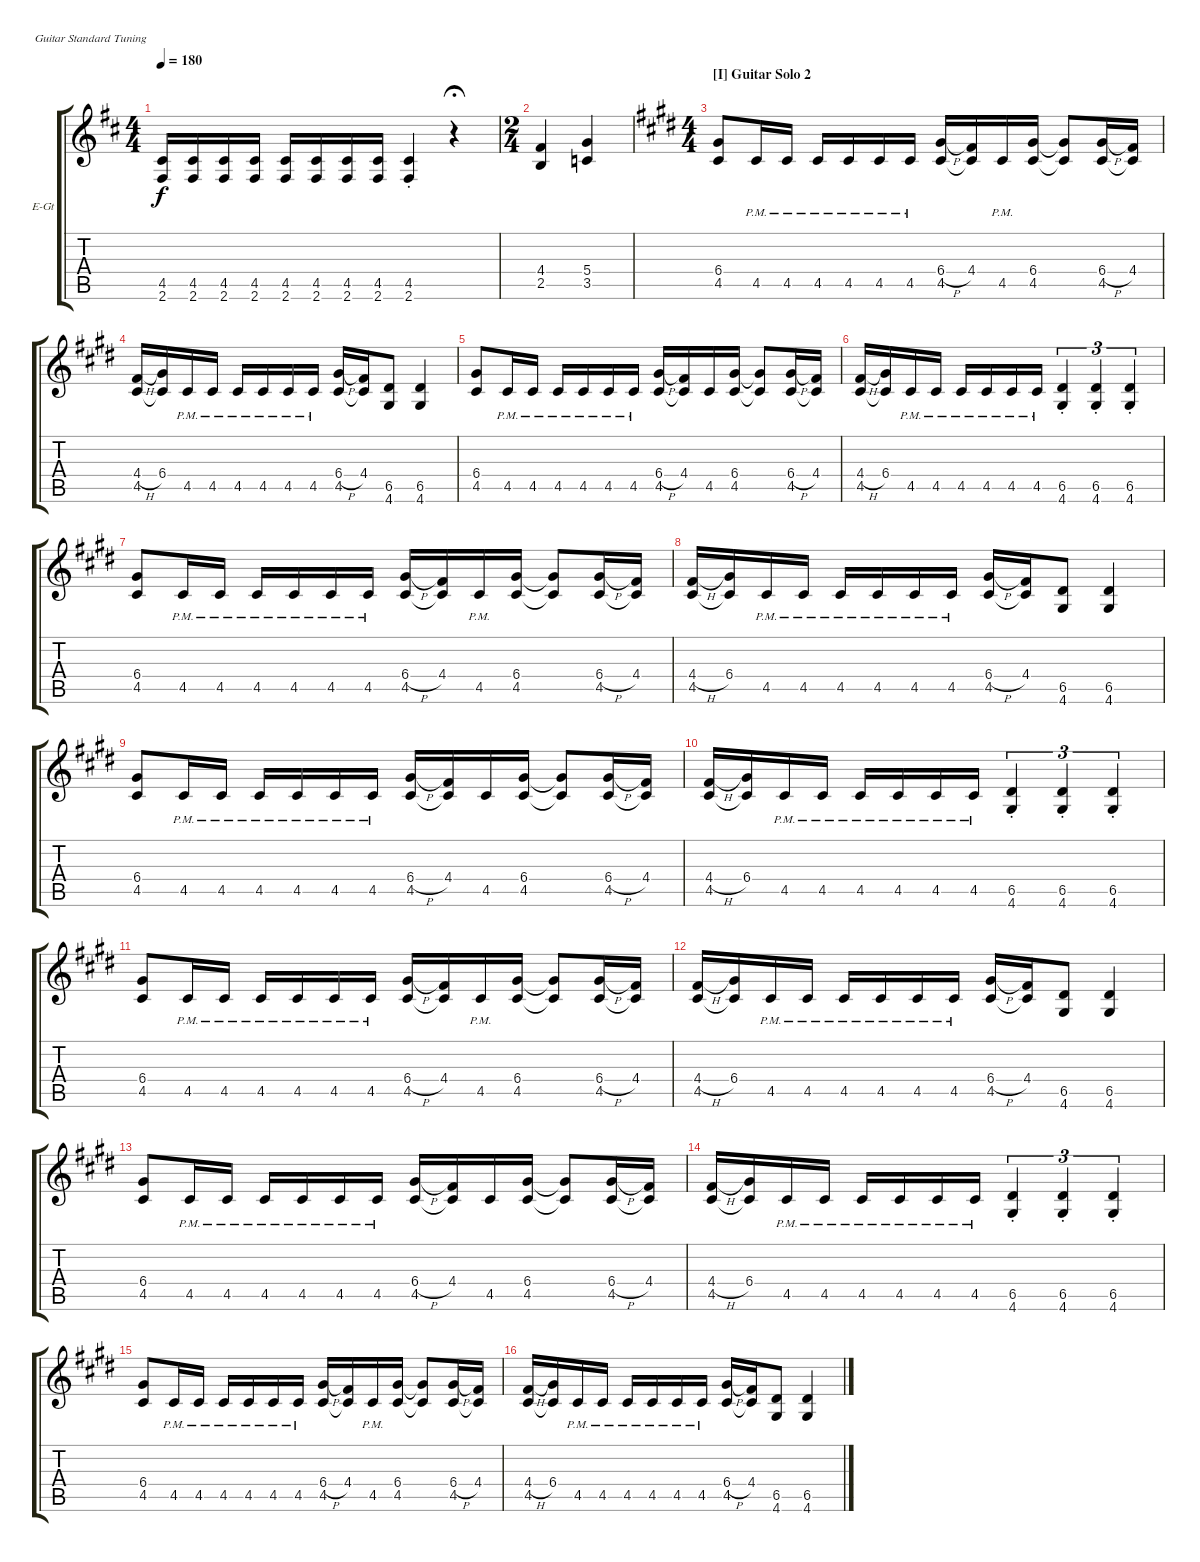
\bracketExtendMode groupsimilarinstruments
\firstSystemTrackNameOrientation horizontal
\otherSystemsTrackNameOrientation horizontal
\track ("Gtr. I" "E-Gt") {instrument overdrivenguitar}
\staff {score tabs}
\tuning (E4 B3 G3 D3 A2 E2)
\ts (4 4)
\tempo 180
\clef g2
\scale
1.06305
\ks d
(4.5 2.6).16{dy f} (4.5 2.6).16 (4.5 2.6).16 (4.5 2.6).16 (4.5 2.6).16 (4.5 2.6).16 (4.5 2.6).16 (4.5 2.6).16 (4.5{st} 2.6{st}).4 r.4{fermata (medium 0.13)} |
\ts (2 4)
\scale
0.936948 (4.4 2.5).4 (5.4 3.5).4 |
\ts (4 4)
\section ("I" "Guitar Solo 2")
\scale
1.09332
\ks e
(6.4 4.5).8 4.5{pm}.16 4.5{pm}.16 4.5{pm}.16 4.5{pm}.16 4.5{pm}.16 4.5{pm}.16 (6.4{h} 4.5).16 (4.4 4.5{t}).16 4.5{pm}.16 (6.4 4.5).16 (6.4{t} 4.5{t}).8 (6.4{h} 4.5).16 (4.4 4.5{t}).16 |
\scale
0.906684 (4.4{h} 4.5).16 (6.4 4.5{t}).16 4.5{pm}.16 4.5{pm}.16 4.5{pm}.16 4.5{pm}.16 4.5{pm}.16 4.5{pm}.16 (6.4{h} 4.5).16 (4.4 4.5{t}).16 (6.5 4.6).8 (6.5 4.6).4 |
\scale
1.06305 (6.4 4.5).8 4.5{pm}.16 4.5{pm}.16 4.5{pm}.16 4.5{pm}.16 4.5{pm}.16 4.5{pm}.16 (6.4{h} 4.5).16 (4.4 4.5{t}).16 4.5.16 (6.4 4.5).16 (6.4{t} 4.5{t}).8 (6.4{h} 4.5).16 (4.4 4.5{t}).16 |
\scale
0.936948 (4.4{h} 4.5).16 (6.4 4.5{t}).16 4.5{pm}.16 4.5{pm}.16 4.5{pm}.16 4.5{pm}.16 4.5{pm}.16 4.5{pm}.16 (6.5{st} 4.6{st}).4{tu (3 2)} (6.5{st} 4.6{st}).4{tu (3 2)} (6.5{st} 4.6{st}).4{tu (3 2)} |
\scale
1.06305 (6.4 4.5).8 4.5{pm}.16 4.5{pm}.16 4.5{pm}.16 4.5{pm}.16 4.5{pm}.16 4.5{pm}.16 (6.4{h} 4.5).16 (4.4 4.5{t}).16 4.5{pm}.16 (6.4 4.5).16 (6.4{t} 4.5{t}).8 (6.4{h} 4.5).16 (4.4 4.5{t}).16 |
\scale
0.936948 (4.4{h} 4.5).16 (6.4 4.5{t}).16 4.5{pm}.16 4.5{pm}.16 4.5{pm}.16 4.5{pm}.16 4.5{pm}.16 4.5{pm}.16 (6.4{h} 4.5).16 (4.4 4.5{t}).16 (6.5 4.6).8 (6.5 4.6).4 |
\scale
1.06305 (6.4 4.5).8 4.5{pm}.16 4.5{pm}.16 4.5{pm}.16 4.5{pm}.16 4.5{pm}.16 4.5{pm}.16 (6.4{h} 4.5).16 (4.4 4.5{t}).16 4.5.16 (6.4 4.5).16 (6.4{t} 4.5{t}).8 (6.4{h} 4.5).16 (4.4 4.5{t}).16 |
\scale
0.936948 (4.4{h} 4.5).16 (6.4 4.5{t}).16 4.5{pm}.16 4.5{pm}.16 4.5{pm}.16 4.5{pm}.16 4.5{pm}.16 4.5{pm}.16 (6.5{st} 4.6{st}).4{tu (3 2)} (6.5{st} 4.6{st}).4{tu (3 2)} (6.5{st} 4.6{st}).4{tu (3 2)} |
\scale
1.06305 (6.4 4.5).8 4.5{pm}.16 4.5{pm}.16 4.5{pm}.16 4.5{pm}.16 4.5{pm}.16 4.5{pm}.16 (6.4{h} 4.5).16 (4.4 4.5{t}).16 4.5{pm}.16 (6.4 4.5).16 (6.4{t} 4.5{t}).8 (6.4{h} 4.5).16 (4.4 4.5{t}).16 |
\scale
0.936948 (4.4{h} 4.5).16 (6.4 4.5{t}).16 4.5{pm}.16 4.5{pm}.16 4.5{pm}.16 4.5{pm}.16 4.5{pm}.16 4.5{pm}.16 (6.4{h} 4.5).16 (4.4 4.5{t}).16 (6.5 4.6).8 (6.5 4.6).4 |
\scale
1.06305 (6.4 4.5).8 4.5{pm}.16 4.5{pm}.16 4.5{pm}.16 4.5{pm}.16 4.5{pm}.16 4.5{pm}.16 (6.4{h} 4.5).16 (4.4 4.5{t}).16 4.5.16 (6.4 4.5).16 (6.4{t} 4.5{t}).8 (6.4{h} 4.5).16 (4.4 4.5{t}).16 |
\scale
0.936948 (4.4{h} 4.5).16 (6.4 4.5{t}).16 4.5{pm}.16 4.5{pm}.16 4.5{pm}.16 4.5{pm}.16 4.5{pm}.16 4.5{pm}.16 (6.5{st} 4.6{st}).4{tu (3 2)} (6.5{st} 4.6{st}).4{tu (3 2)} (6.5{st} 4.6{st}).4{tu (3 2)} |
\scale
1.06305 (6.4 4.5).8 4.5{pm}.16 4.5{pm}.16 4.5{pm}.16 4.5{pm}.16 4.5{pm}.16 4.5{pm}.16 (6.4{h} 4.5).16 (4.4 4.5{t}).16 4.5{pm}.16 (6.4 4.5).16 (6.4{t} 4.5{t}).8 (6.4{h} 4.5).16 (4.4 4.5{t}).16 |
\scale
0.936948 (4.4{h} 4.5).16 (6.4 4.5{t}).16 4.5{pm}.16 4.5{pm}.16 4.5{pm}.16 4.5{pm}.16 4.5{pm}.16 4.5{pm}.16 (6.4{h} 4.5).16 (4.4 4.5{t}).16 (6.5 4.6).8 (6.5 4.6).4
